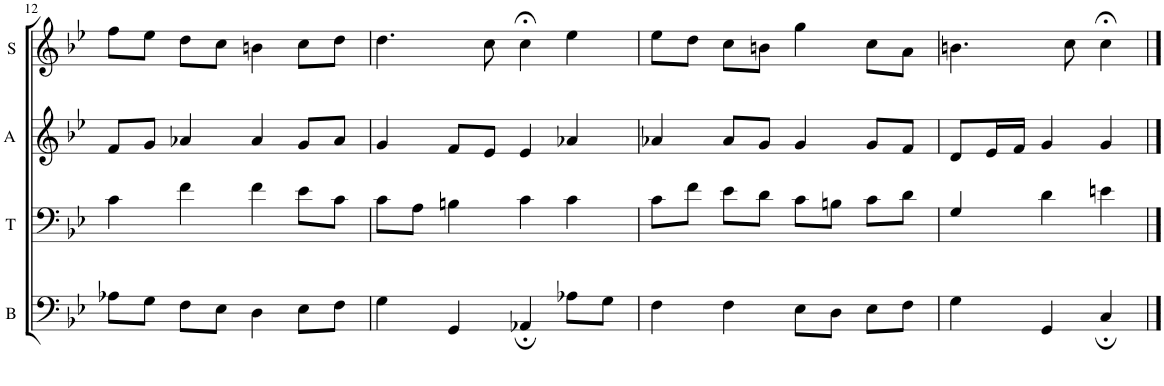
**kern	**kern	**kern	**kern
*part4	*part3	*part2	*part1
*staff4	*staff3	*staff2	*staff1
*I"B	*I"T	*I"A	*I"S
*I'B	*I'T	*I'A	*I'S
!!LO:PB:g=z
*clefF4	*clefF4	*clefG2	*clefG2
*k[b-e-]	*k[b-e-]	*k[b-e-]	*k[b-e-]
*M4/4	*M4/4	*M4/4	*M4/4
=12	=12	=12	=12
8A-X\L	4c\	8f/L	8ff\L
8G\J	.	8g/J	8ee-\J
8F\L	4f\	4a-X/	8dd\L
8E-\J	.	.	8cc\J
4D\	4f\	4a-/	4bn\
8E-\L	8e-\L	8g/L	8cc\L
8F\J	8c\J	8a-/J	8dd\J
=13	=13	=13	=13
4G\	8c\L	4g/	4.dd\
.	8A\J	.	.
4GG/	4Bn\	8f/L	.
.	.	8e-/J	8cc\
4AA-X;/	4c\	4e-/	4cc;<\
8A-X\L	4c\	4a-X/	4ee-\
8G\J	.	.	.
=14	=14	=14	=14
4F\	8c\L	4a-X/	8ee-\L
.	8f\J	.	8dd\J
4F\	8e-\L	8a-/L	8cc\L
.	8d\J	8g/J	8bn\J
8E-\L	8c\L	4g/	4gg\
8D\J	8Bn\J	.	.
8E-\L	8c\L	8g/L	8cc\L
8F\J	8d\J	8f/J	8a\J
=15	=15	=15	=15
4G\	4G/	8d/L	4.bn\
.	.	16e-/L	.
.	.	16f/JJ	.
4GG/	4d\	4g/	.
.	.	.	8cc\
4C;/	4en\	4g/	4cc;<\
==	==	==	==
*-	*-	*-	*-
